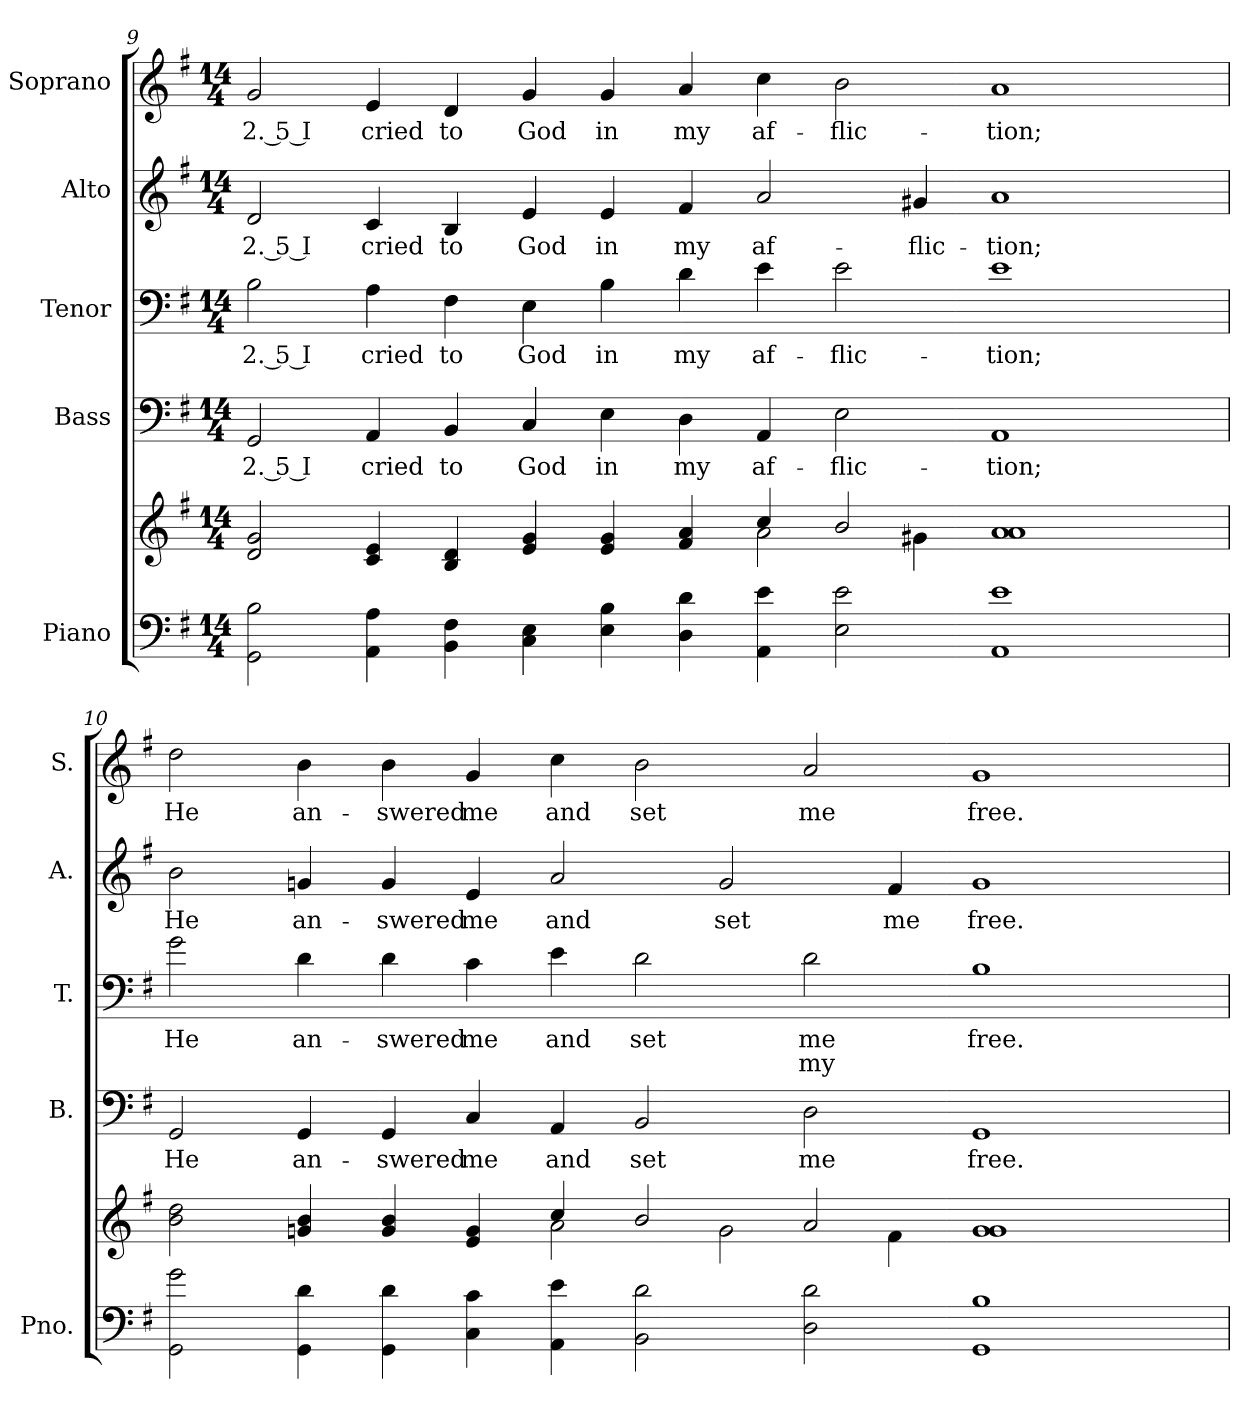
**kern	**kern	**kern	**text	**kern	**text	**text	**kern	**text	**kern	**text
*part5	*part5	*part4	*part4	*part3	*part3	*part3	*part2	*part2	*part1	*part1
*staff6	*staff5	*staff4	*staff4	*staff3	*staff3	*staff3	*staff2	*staff2	*staff1	*staff1
*I"Piano	*	*I"Bass	*	*I"Tenor	*	*	*I"Alto	*	*I"Soprano	*
*I'Pno.	*	*I'B.	*	*I'T.	*	*	*I'A.	*	*I'S.	*
!!LO:PB:g=z
*clefF4	*clefG2	*clefF4	*	*clefF4	*	*	*clefG2	*	*clefG2	*
*k[f#]	*k[f#]	*k[f#]	*	*k[f#]	*	*	*k[f#]	*	*k[f#]	*
*G:	*G:	*G:	*	*G:	*	*	*G:	*	*G:	*
*M14/4	*M14/4	*M14/4	*	*M14/4	*	*	*M14/4	*	*M14/4	*
=9	=9	=9	=9	=9	=9	=9	=9	=9	=9	=9
*	*^	*	*	*	*	*	*	*	*	*
!	!	!	!	!LO:LY:b:color=#000000	!	!	!	!	!	!	!
!	!	!	!	!	!	!LO:LY:b:color=#000000	!	!	!	!	!
!	!	!	!	!	!	!	!	!	!LO:LY:b:color=#000000	!	!
!	!	!	!	!	!	!	!	!	!	!	!LO:LY:b:color=#000000
2GGi\ 2Bi	2di/ 2gi	1ryy	2GGi/	2. 5 I	2Bi\	2. 5 I	.	2di/	2. 5 I	2gi/	2. 5 I
!	!	!	!	!LO:LY:b:color=#000000	!	!	!	!	!	!	!
!	!	!	!	!	!	!LO:LY:b:color=#000000	!	!	!	!	!
!	!	!	!	!	!	!	!	!	!LO:LY:b:color=#000000	!	!
!	!	!	!	!	!	!	!	!	!	!	!LO:LY:b:color=#000000
4AAi\ 4Ai	4ci/ 4ei	.	4AAi/	cried	4Ai\	cried	.	4ci/	cried	4ei/	cried
!	!	!	!	!LO:LY:b:color=#000000	!	!	!	!	!	!	!
!	!	!	!	!	!	!LO:LY:b:color=#000000	!	!	!	!	!
!	!	!	!	!	!	!	!	!	!LO:LY:b:color=#000000	!	!
!	!	!	!	!	!	!	!	!	!	!	!LO:LY:b:color=#000000
4BBi\ 4F#i	4Bi/ 4di	.	4BBi/	to	4F#i\	to	.	4Bi/	to	4di/	to
!	!	!	!	!LO:LY:b:color=#000000	!	!	!	!	!	!	!
!	!	!	!	!	!	!LO:LY:b:color=#000000	!	!	!	!	!
!	!	!	!	!	!	!	!	!	!LO:LY:b:color=#000000	!	!
!	!	!	!	!	!	!	!	!	!	!	!LO:LY:b:color=#000000
4Ci\ 4Ei	4ei/ 4gi	2ryy	4Ci/	God	4Ei\	God	.	4ei/	God	4gi/	God
!	!	!	!	!LO:LY:b:color=#000000	!	!	!	!	!	!	!
!	!	!	!	!	!	!LO:LY:b:color=#000000	!	!	!	!	!
!	!	!	!	!	!	!	!	!	!LO:LY:b:color=#000000	!	!
!	!	!	!	!	!	!	!	!	!	!	!LO:LY:b:color=#000000
4Ei\ 4Bi	4ei/ 4gi	.	4Ei\	in	4Bi\	in	.	4ei/	in	4gi/	in
!	!	!	!	!LO:LY:b:color=#000000	!	!	!	!	!	!	!
!	!	!	!	!	!	!LO:LY:b:color=#000000	!	!	!	!	!
!	!	!	!	!	!	!	!	!	!LO:LY:b:color=#000000	!	!
!	!	!	!	!	!	!	!	!	!	!	!LO:LY:b:color=#000000
4Di\ 4di	4f#i/ 4ai	4ryy	4Di\	my	4di\	my	.	4f#i/	my	4ai/	my
!	!	!	!	!LO:LY:b:color=#000000	!	!	!	!	!	!	!
!	!	!	!	!	!	!LO:LY:b:color=#000000	!	!	!	!	!
!	!	!	!	!	!	!	!	!	!LO:LY:b:color=#000000	!	!
!	!	!	!	!	!	!	!	!	!	!	!LO:LY:b:color=#000000
4AAi\ 4ei	4cci/	2ai\	4AAi/	af-	4ei\	af-	.	2ai/	af-	4cci\	af-
!	!	!	!	!LO:LY:b:color=#000000	!	!	!	!	!	!	!
!	!	!	!	!	!	!LO:LY:b:color=#000000	!	!	!	!	!
!	!	!	!	!	!	!	!	!	!	!	!LO:LY:b:color=#000000
2Ei\ 2ei	2bi/	.	2Ei\	-flic-	2ei\	-flic-	.	.	.	2bi\	-flic-
!	!	!	!	!	!	!	!	!	!LO:LY:b:color=#000000	!	!
.	.	4g#Xi\	.	.	.	.	.	4g#Xi/	-flic-	.	.
!	!	!	!	!LO:LY:b:color=#000000	!	!	!	!	!	!	!
!	!	!	!	!	!	!LO:LY:b:color=#000000	!	!	!	!	!
!	!	!	!	!	!	!	!	!	!LO:LY:b:color=#000000	!	!
!	!	!	!	!	!	!	!	!	!	!	!LO:LY:b:color=#000000
1AAi 1ei	1ai 1ai	2ryy	1AAi	-tion;	1ei	-tion;	.	1ai	-tion;	1ai	-tion;
.	.	2ryy	.	.	.	.	.	.	.	.	.
!!LO:PB:g=z
=10	=10	=10	=10	=10	=10	=10	=10	=10	=10	=10	=10
!	!	!	!	!LO:LY:b:color=#000000	!	!	!	!	!	!	!
!	!	!	!	!	!	!LO:LY:b:color=#000000	!	!	!	!	!
!	!	!	!	!	!	!	!	!	!LO:LY:b:color=#000000	!	!
!	!	!	!	!	!	!	!	!	!	!	!LO:LY:b:color=#000000
2GGi\ 2gi	2bi\ 2ddi	1ryy	2GGi/	He	2gi\	He	.	2bi\	He	2ddi\	He
!	!	!	!	!LO:LY:b:color=#000000	!	!	!	!	!	!	!
!	!	!	!	!	!	!LO:LY:b:color=#000000	!	!	!	!	!
!	!	!	!	!	!	!	!	!	!LO:LY:b:color=#000000	!	!
!	!	!	!	!	!	!	!	!	!	!	!LO:LY:b:color=#000000
4GGi\ 4di	4gni/ 4bi	.	4GGi/	an-	4di\	an-	.	4gni/	an-	4bi\	an-
!	!	!	!	!LO:LY:b:color=#000000	!	!	!	!	!	!	!
!	!	!	!	!	!	!LO:LY:b:color=#000000	!	!	!	!	!
!	!	!	!	!	!	!	!	!	!LO:LY:b:color=#000000	!	!
!	!	!	!	!	!	!	!	!	!	!	!LO:LY:b:color=#000000
4GGi\ 4di	4gi/ 4bi	.	4GGi/	-swered	4di\	-swered	.	4gi/	-swered	4bi\	-swered
!	!	!	!	!LO:LY:b:color=#000000	!	!	!	!	!	!	!
!	!	!	!	!	!	!LO:LY:b:color=#000000	!	!	!	!	!
!	!	!	!	!	!	!	!	!	!LO:LY:b:color=#000000	!	!
!	!	!	!	!	!	!	!	!	!	!	!LO:LY:b:color=#000000
4Ci\ 4ci	4ei/ 4gi	4ryy	4Ci/	me	4ci\	me	.	4ei/	me	4gi/	me
!	!	!	!	!LO:LY:b:color=#000000	!	!	!	!	!	!	!
!	!	!	!	!	!	!LO:LY:b:color=#000000	!	!	!	!	!
!	!	!	!	!	!	!	!	!	!LO:LY:b:color=#000000	!	!
!	!	!	!	!	!	!	!	!	!	!	!LO:LY:b:color=#000000
4AAi\ 4ei	4cci/	2ai\	4AAi/	and	4ei\	and	.	2ai/	and	4cci\	and
!	!	!	!	!LO:LY:b:color=#000000	!	!	!	!	!	!	!
!	!	!	!	!	!	!LO:LY:b:color=#000000	!	!	!	!	!
!	!	!	!	!	!	!	!	!	!	!	!LO:LY:b:color=#000000
2BBi\ 2di	2bi/	.	2BBi/	set	2di\	set	.	.	.	2bi\	set
!	!	!	!	!	!	!	!	!	!LO:LY:b:color=#000000	!	!
.	.	2gi\	.	.	.	.	.	2gi/	set	.	.
!	!	!	!	!LO:LY:b:color=#000000	!	!	!	!	!	!	!
!	!	!	!	!	!	!LO:LY:b:color=#000000	!LO:LY:b:color=#000000	!	!	!	!
!	!	!	!	!	!	!	!	!	!	!	!LO:LY:b:color=#000000
2Di\ 2di	2ai/	.	2Di\	me	2di\	me	my	.	.	2ai/	me
!	!	!	!	!	!	!	!	!	!LO:LY:b:color=#000000	!	!
.	.	4f#i\	.	.	.	.	.	4f#i/	me	.	.
!	!	!	!	!LO:LY:b:color=#000000	!	!	!	!	!	!	!
!	!	!	!	!	!	!LO:LY:b:color=#000000	!	!	!	!	!
!	!	!	!	!	!	!	!	!	!LO:LY:b:color=#000000	!	!
!	!	!	!	!	!	!	!	!	!	!	!LO:LY:b:color=#000000
1GGi 1Bi	1gi 1gi	2ryy	1GGi	free.	1Bi	free.	.	1gi	free.	1gi	free.
.	.	2ryy	.	.	.	.	.	.	.	.	.
*	*v	*v	*	*	*	*	*	*	*	*	*
=	=	=	=	=	=	=	=	=	=	=
*-	*-	*-	*-	*-	*-	*-	*-	*-	*-	*-
